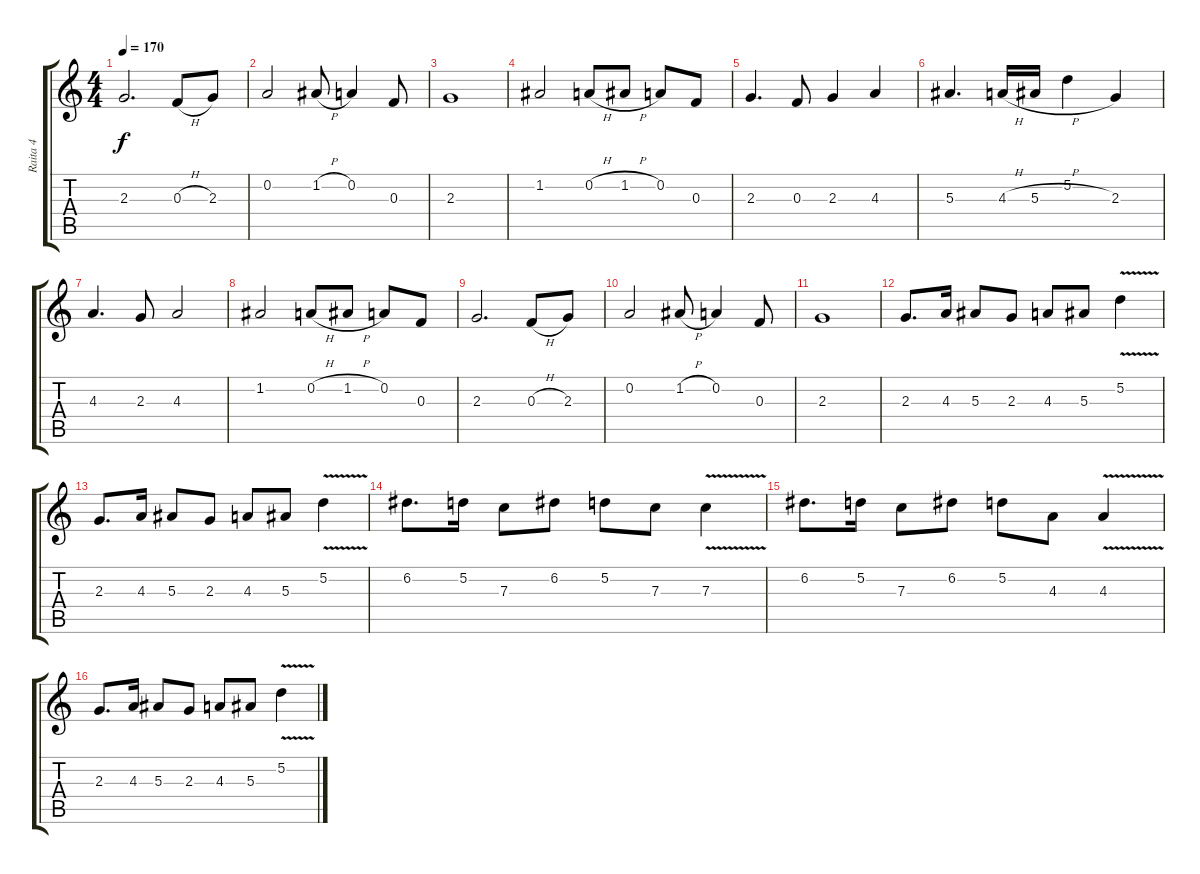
\track ("Raita 4" "Raita 4") {instrument distortionguitar}
\staff {score tabs}
\tuning (D4 A3 F3 C3 G2 D2) {hide}
\ts (4 4)
\tempo 170
\clef g2
\ks c
2.3.2{d dy f} 0.3{h}.8 2.3.8 |
0.2.2 1.2{h}.8 0.2.4 0.3.8 |
2.3.1 |
1.2.2 0.2{h}.8 1.2{h}.8 0.2.8 0.3.8 |
2.3.4{d} 0.3.8 2.3.4 4.3.4 |
5.3.4{d} 4.3{h}.16 5.3{h}.16 5.2.4 2.3.4 |
4.3.4{d} 2.3.8 4.3.2 |
1.2.2 0.2{h}.8 1.2{h}.8 0.2.8 0.3.8 |
2.3.2{d} 0.3{h}.8 2.3.8 |
0.2.2 1.2{h}.8 0.2.4 0.3.8 |
2.3.1 |
2.3.8{d} 4.3.16 5.3.8 2.3.8 4.3.8 5.3.8 5.2{v}.4 |
2.3.8{d} 4.3.16 5.3.8 2.3.8 4.3.8 5.3.8 5.2{v}.4 |
6.2.8{d} 5.2.16 7.3.8 6.2.8 5.2.8 7.3.8 7.3{v}.4 |
6.2.8{d} 5.2.16 7.3.8 6.2.8 5.2.8 4.3.8 4.3{v}.4 |
2.3.8{d} 4.3.16 5.3.8 2.3.8 4.3.8 5.3.8 5.2{v}.4
